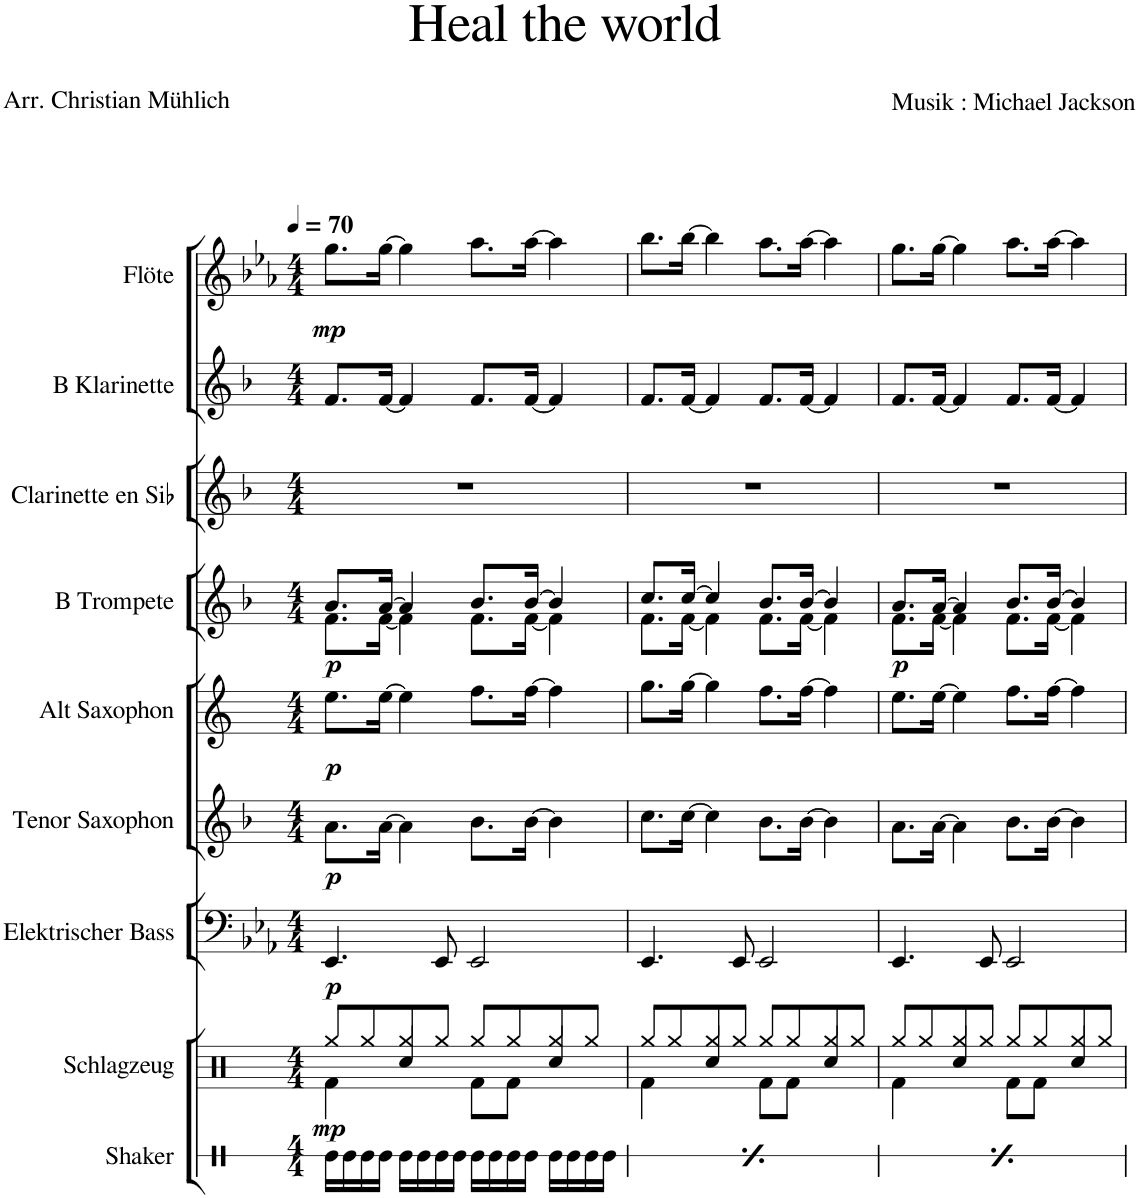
**kern	**kern	**dynam	**kern	**dynam	**kern	**dynam	**kern	**dynam	**kern	**dynam	**kern	**kern	**kern	**dynam
*part9	*part8	*part8	*part7	*part7	*part6	*part6	*part5	*part5	*part4	*part4	*part3	*part2	*part1	*part1
*staff9	*staff8	*staff8	*staff7	*staff7	*staff6	*staff6	*staff5	*staff5	*staff4	*staff4	*staff3	*staff2	*staff1	*staff1
*I"Shaker	*I"Schlagzeug	*	*I"Elektrischer Bass	*	*I"Tenor Saxophon	*	*I"Alt Saxophon	*	*I"B Trompete	*	*I"Clarinette en Sib	*I"B Klarinette	*I"Flöte	*
*I'Shk.	*I'Slzg.	*	*I'El. B.	*	*I'T. Sax.	*	*I'A. Sax.	*	*I'B Tpt.	*	*I'Clar. Sib	*I'B Kl.	*I'Fl.	*
*stria1	*	*	*	*	*	*	*	*	*	*	*	*	*	*
*clefX	*clefX	*	*clefF4	*	*clefG2	*	*clefG2	*	*clefG2	*	*clefG2	*clefG2	*clefG2	*
*	*	*	*	*	*Trd8c14	*	*Trd5c9	*	*Trd1c2	*	*Trd1c2	*Trd1c2	*	*
*k[]	*k[]	*	*k[b-e-a-]	*	*k[b-]	*	*k[]	*	*k[b-]	*	*k[b-]	*k[b-]	*k[b-e-a-]	*
*M4/4	*M4/4	*	*M4/4	*	*M4/4	*	*M4/4	*	*M4/4	*	*M4/4	*M4/4	*M4/4	*
*MM70	*MM70	*	*MM70	*	*MM70	*	*MM70	*	*MM70	*	*MM70	*MM70	*MM70	*
=1	=1	=1	=1	=1	=1	=1	=1	=1	=1	=1	=1	=1	=1	=1
*	*^	*	*	*	*	*	*	*	*^	*	*	*	*	*
!	!	!	!LO:DY:b	!	!LO:DY:b	!	!LO:DY:b	!	!LO:DY:b	!	!	!LO:DY:b	!	!	!	!LO:DY:b
16Re\LL	8Rgg/L	4Rf\	mp	4.EE-/	p	8.a\L	p	8.ee\L	p	8.a/L	8.f\L	p	1r	8.f/L	8.gg\L	mp
16Re\	.	.	.	.	.	.	.	.	.	.	.	.	.	.	.	.
16Re\	8Rgg/	.	.	.	.	.	.	.	.	.	.	.	.	.	.	.
16Re\JJ	.	.	.	.	.	[16a\Jk	.	[16ee\Jk	.	[16a/Jk	[16f\Jk	.	.	[16f/Jk	[16gg\Jk	.
16Re\LL	8Rgg/	4Rcc/	.	.	.	4a\]	.	4ee\]	.	4a/]	4f\]	.	.	4f/]	4gg\]	.
16Re\	.	.	.	.	.	.	.	.	.	.	.	.	.	.	.	.
16Re\	8Rgg/J	.	.	8EE-/	.	.	.	.	.	.	.	.	.	.	.	.
16Re\JJ	.	.	.	.	.	.	.	.	.	.	.	.	.	.	.	.
16Re\LL	8Rgg/L	8Rf\L	.	2EE-/	.	8.b-\L	.	8.ff\L	.	8.b-/L	8.f\L	.	.	8.f/L	8.aa-\L	.
16Re\	.	.	.	.	.	.	.	.	.	.	.	.	.	.	.	.
16Re\	8Rgg/	8Rf\J	.	.	.	.	.	.	.	.	.	.	.	.	.	.
16Re\JJ	.	.	.	.	.	[16b-\Jk	.	[16ff\Jk	.	[16b-/Jk	[16f\Jk	.	.	[16f/Jk	[16aa-\Jk	.
16Re\LL	8Rgg/	4Rcc/	.	.	.	4b-\]	.	4ff\]	.	4b-/]	4f\]	.	.	4f/]	4aa-\]	.
16Re\	.	.	.	.	.	.	.	.	.	.	.	.	.	.	.	.
16Re\	8Rgg/J	.	.	.	.	.	.	.	.	.	.	.	.	.	.	.
16Re\JJ	.	.	.	.	.	.	.	.	.	.	.	.	.	.	.	.
=2	=2	=2	=2	=2	=2	=2	=2	=2	=2	=2	=2	=2	=2	=2	=2	=2
16Re\LL	8Rgg/L	4Rf\	.	4.EE-/	.	8.cc\L	.	8.gg\L	.	8.cc/L	8.f\L	.	1r	8.f/L	8.bb-\L	.
16Re\	.	.	.	.	.	.	.	.	.	.	.	.	.	.	.	.
16Re\	8Rgg/	.	.	.	.	.	.	.	.	.	.	.	.	.	.	.
16Re\JJ	.	.	.	.	.	[16cc\Jk	.	[16gg\Jk	.	[16cc/Jk	[16f\Jk	.	.	[16f/Jk	[16bb-\Jk	.
16Re\LL	8Rgg/	4Rcc/	.	.	.	4cc\]	.	4gg\]	.	4cc/]	4f\]	.	.	4f/]	4bb-\]	.
16Re\	.	.	.	.	.	.	.	.	.	.	.	.	.	.	.	.
16Re\	8Rgg/J	.	.	8EE-/	.	.	.	.	.	.	.	.	.	.	.	.
16Re\JJ	.	.	.	.	.	.	.	.	.	.	.	.	.	.	.	.
16Re\LL	8Rgg/L	8Rf\L	.	2EE-/	.	8.b-\L	.	8.ff\L	.	8.b-/L	8.f\L	.	.	8.f/L	8.aa-\L	.
16Re\	.	.	.	.	.	.	.	.	.	.	.	.	.	.	.	.
16Re\	8Rgg/	8Rf\J	.	.	.	.	.	.	.	.	.	.	.	.	.	.
16Re\JJ	.	.	.	.	.	[16b-\Jk	.	[16ff\Jk	.	[16b-/Jk	[16f\Jk	.	.	[16f/Jk	[16aa-\Jk	.
16Re\LL	8Rgg/	4Rcc/	.	.	.	4b-\]	.	4ff\]	.	4b-/]	4f\]	.	.	4f/]	4aa-\]	.
16Re\	.	.	.	.	.	.	.	.	.	.	.	.	.	.	.	.
16Re\	8Rgg/J	.	.	.	.	.	.	.	.	.	.	.	.	.	.	.
16Re\JJ	.	.	.	.	.	.	.	.	.	.	.	.	.	.	.	.
=3	=3	=3	=3	=3	=3	=3	=3	=3	=3	=3	=3	=3	=3	=3	=3	=3
!	!	!	!	!	!	!	!	!	!	!	!	!LO:DY:b	!	!	!	!
16Re\LL	8Rgg/L	4Rf\	.	4.EE-/	.	8.a\L	.	8.ee\L	.	8.a/L	8.f\L	p	1r	8.f/L	8.gg\L	.
16Re\	.	.	.	.	.	.	.	.	.	.	.	.	.	.	.	.
16Re\	8Rgg/	.	.	.	.	.	.	.	.	.	.	.	.	.	.	.
16Re\JJ	.	.	.	.	.	[16a\Jk	.	[16ee\Jk	.	[16a/Jk	[16f\Jk	.	.	[16f/Jk	[16gg\Jk	.
16Re\LL	8Rgg/	4Rcc/	.	.	.	4a\]	.	4ee\]	.	4a/]	4f\]	.	.	4f/]	4gg\]	.
16Re\	.	.	.	.	.	.	.	.	.	.	.	.	.	.	.	.
16Re\	8Rgg/J	.	.	8EE-/	.	.	.	.	.	.	.	.	.	.	.	.
16Re\JJ	.	.	.	.	.	.	.	.	.	.	.	.	.	.	.	.
16Re\LL	8Rgg/L	8Rf\L	.	2EE-/	.	8.b-\L	.	8.ff\L	.	8.b-/L	8.f\L	.	.	8.f/L	8.aa-\L	.
16Re\	.	.	.	.	.	.	.	.	.	.	.	.	.	.	.	.
16Re\	8Rgg/	8Rf\J	.	.	.	.	.	.	.	.	.	.	.	.	.	.
16Re\JJ	.	.	.	.	.	[16b-\Jk	.	[16ff\Jk	.	[16b-/Jk	[16f\Jk	.	.	[16f/Jk	[16aa-\Jk	.
16Re\LL	8Rgg/	4Rcc/	.	.	.	4b-\]	.	4ff\]	.	4b-/]	4f\]	.	.	4f/]	4aa-\]	.
16Re\	.	.	.	.	.	.	.	.	.	.	.	.	.	.	.	.
16Re\	8Rgg/J	.	.	.	.	.	.	.	.	.	.	.	.	.	.	.
16Re\JJ	.	.	.	.	.	.	.	.	.	.	.	.	.	.	.	.
*	*v	*v	*	*	*	*	*	*	*	*v	*v	*	*	*	*	*
=	=	=	=	=	=	=	=	=	=	=	=	=	=	=
*-	*-	*-	*-	*-	*-	*-	*-	*-	*-	*-	*-	*-	*-	*-
